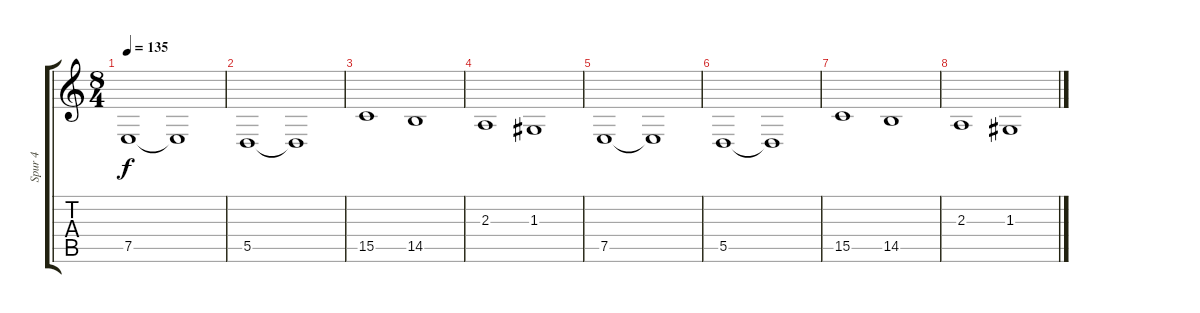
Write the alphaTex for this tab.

\track ("Spur 4" "Spur 4") {instrument cello}
\staff {score tabs}
\tuning (E4 B3 G3 D3 A2 E2) {hide}
\ts (8 4)
\tempo 135
\clef g2
\ks c
7.5.1{dy f} 7.5{t}.1 |
5.5.1 5.5{t}.1 |
15.5.1 14.5.1 |
2.3.1 1.3.1 |
7.5.1 7.5{t}.1 |
5.5.1 5.5{t}.1 |
15.5.1 14.5.1 |
2.3.1 1.3.1
